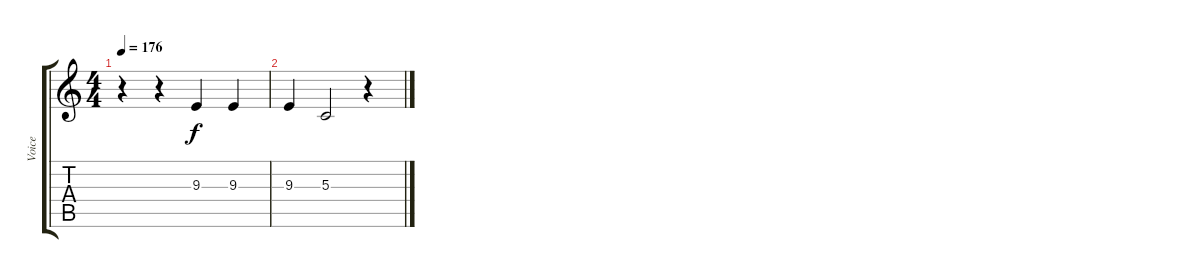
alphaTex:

\track ("Voice" "Voice") {instrument oboe}
\staff {score tabs}
\tuning (E4 B3 G3 D3 A2 E2) {hide}
\ts (4 4)
\tempo 176
\clef g2
\ks c
r.4{dy f} r.4 9.3.4 9.3.4 |
9.3.4 5.3.2 r.4
